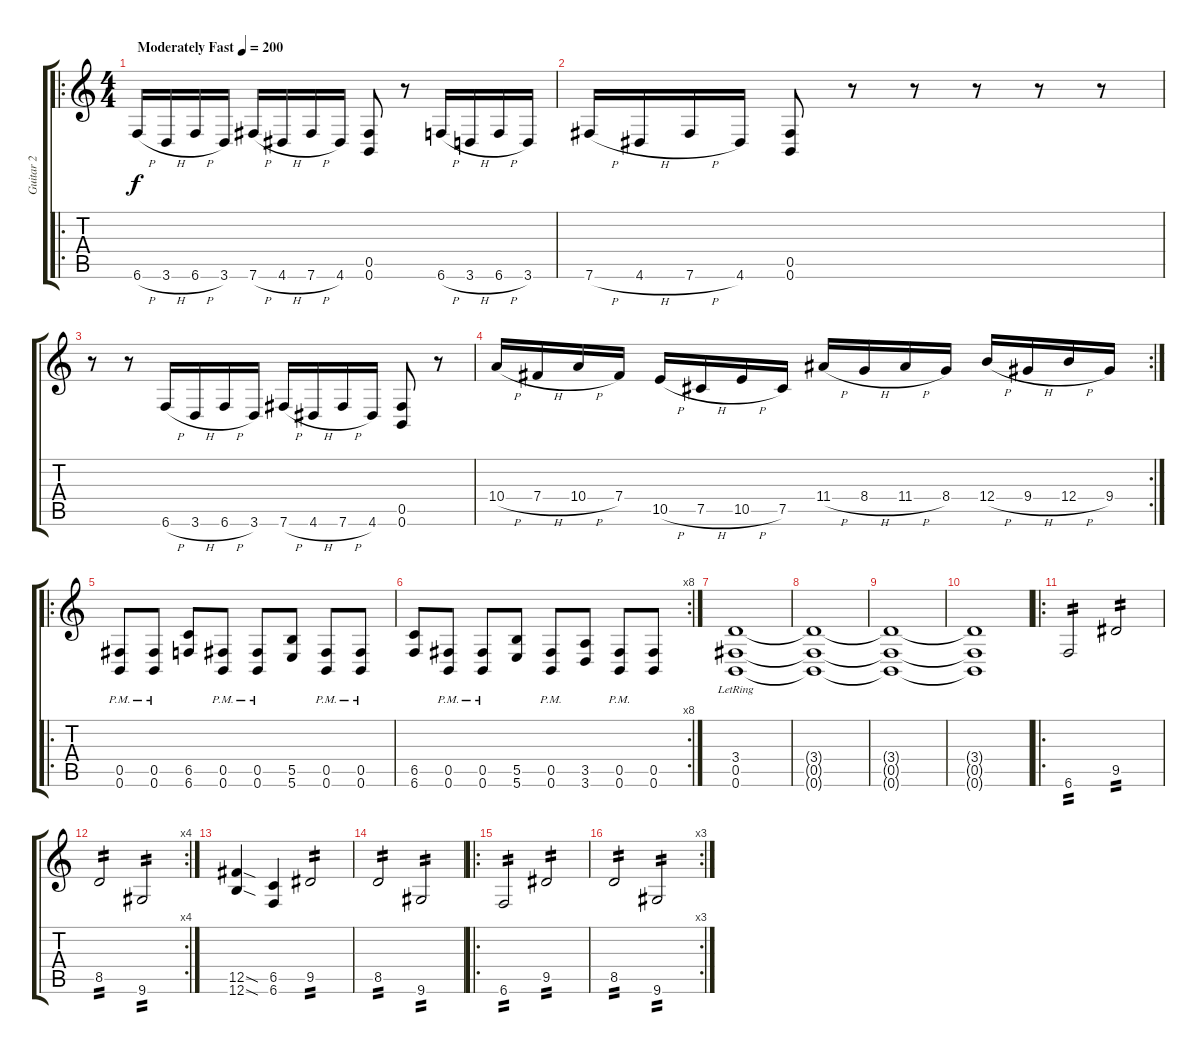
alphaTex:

\track ("Guitar 2" "Guitar 2") {instrument overdrivenguitar}
\staff {score tabs}
\tuning (Db4 Ab3 E3 B2 Gb2 B1) {hide}
\ro
\ts (4 4)
\tempo (200 "Moderately Fast")
\clef g2
\ks c
6.6{h}.16{dy f instrument overdrivenguitar} 3.6{h}.16 6.6{h}.16 3.6.16 7.6{h}.16 4.6{h}.16 7.6{h}.16 4.6.16 (0.5 0.6).8 r.8 6.6{h}.16 3.6{h}.16 6.6{h}.16 3.6.16 |
7.6{h}.16 4.6{h}.16 7.6{h}.16 4.6.16 (0.5 0.6).8 r.8 r.8 r.8 r.8 r.8 |
r.8 r.8 6.6{h}.16 3.6{h}.16 6.6{h}.16 3.6.16 7.6{h}.16 4.6{h}.16 7.6{h}.16 4.6.16 (0.5 0.6).8 r.8 |
\rc 2
10.4{h}.16 7.4{h}.16 10.4{h}.16 7.4.16 10.5{h}.16 7.5{h}.16 10.5{h}.16 7.5.16 11.4{h}.16 8.4{h}.16 11.4{h}.16 8.4.16 12.4{h}.16 9.4{h}.16 12.4{h}.16 9.4.16 |
\ro
(0.5{pm} 0.6{pm}).8 (0.5{pm} 0.6{pm}).8 (6.5 6.6).8 (0.5{pm} 0.6).8 (0.5{pm} 0.6{pm}).8 (5.5 5.6).8 (0.5{pm} 0.6{pm}).8 (0.5{pm} 0.6{pm}).8 |
\rc 8
(6.5 6.6).8 (0.5{pm} 0.6{pm}).8 (0.5{pm} 0.6{pm}).8 (5.5 5.6).8 (0.5{pm} 0.6{pm}).8 (3.5 3.6).8 (0.5{pm} 0.6{pm}).8 (0.5 0.6).8 |
(3.4{lr} 0.5{lr} 0.6{lr}).1 |
(3.4{t} 0.5{t} 0.6{t}).1 |
(3.4{t} 0.5{t} 0.6{t}).1 |
(3.4{t} 0.5{t} 0.6{t}).1 |
\ro
6.6.2{tp 2} 9.5.2{tp 2} |
\rc 4
8.5.2{tp 2} 9.6.2{tp 2} |
(12.5{sod} 12.6{sod}).4 (6.5 6.6).4 9.5.2{tp 2} |
8.5.2{tp 2} 9.6.2{tp 2} |
\ro
6.6.2{tp 2} 9.5.2{tp 2} |
\rc 3
8.5.2{tp 2} 9.6.2{tp 2}
